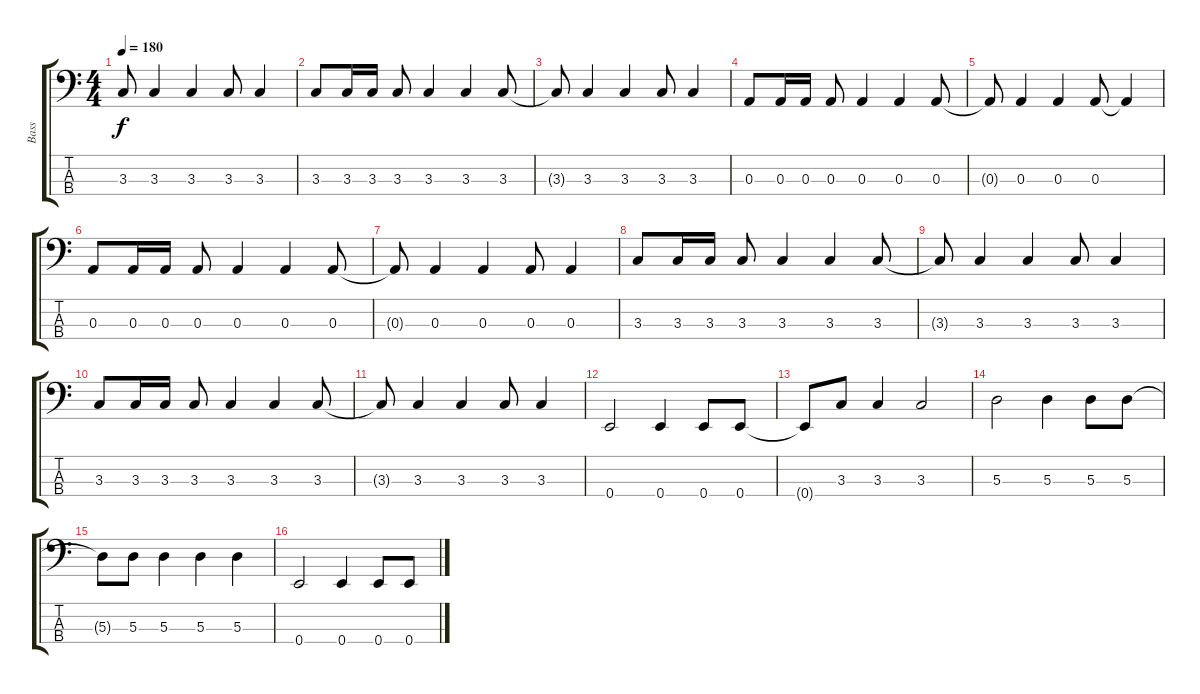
\track ("Bass" "Bass") {instrument electricbassfinger}
\staff {score tabs}
\tuning (G2 D2 A1 E1) {hide}
\ts (4 4)
\tempo 180
\clef f4
\ks c
3.3{t}.8{dy f} 3.3.4 3.3.4 3.3.8 3.3.4 |
3.3.8 3.3.16 3.3.16 3.3.8 3.3.4 3.3.4 3.3.8 |
3.3{t}.8 3.3.4 3.3.4 3.3.8 3.3.4 |
0.3.8 0.3.16 0.3.16 0.3.8 0.3.4 0.3.4 0.3.8 |
0.3{t}.8 0.3.4 0.3.4 0.3.8 0.3{t}.4 |
0.3.8 0.3.16 0.3.16 0.3.8 0.3.4 0.3.4 0.3.8 |
0.3{t}.8 0.3.4 0.3.4 0.3.8 0.3.4 |
3.3.8 3.3.16 3.3.16 3.3.8 3.3.4 3.3.4 3.3.8 |
3.3{t}.8 3.3.4 3.3.4 3.3.8 3.3.4 |
3.3.8 3.3.16 3.3.16 3.3.8 3.3.4 3.3.4 3.3.8 |
3.3{t}.8 3.3.4 3.3.4 3.3.8 3.3.4 |
0.4.2 0.4.4 0.4.8 0.4.8 |
0.4{t}.8 3.3.8 3.3.4 3.3.2 |
5.3.2 5.3.4 5.3.8 5.3.8 |
5.3{t}.8 5.3.8 5.3.4 5.3.4 5.3.4 |
0.4.2 0.4.4 0.4.8 0.4.8
